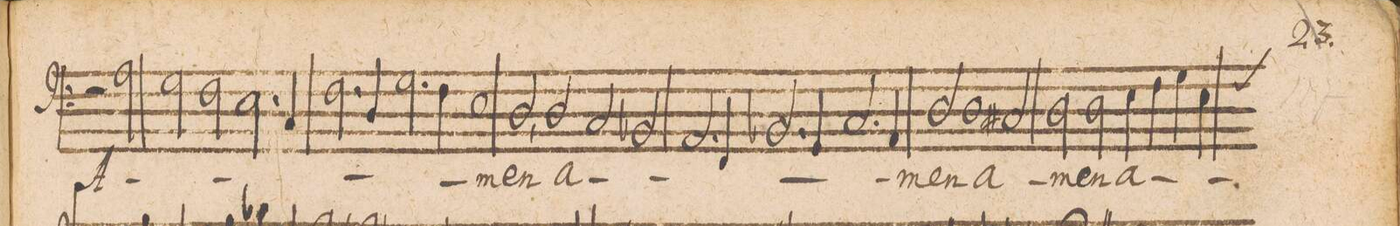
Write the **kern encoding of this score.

**kern	**text
*I"BASSVS.	*
*clefF4	*
*k[]	*
*met(C|)	*
*M2/1	*
2r	.
2A\	A-
=67-	=67-
2G\	.
2F\	.
2.E\	.
4C/	.
=68-	=68-
2.F\	.
4D/	.
2.G\	.
4F\	.
=69-	=69-
1E	.
2D,/	-men
2D/	a-
=70-	=70-
2C/	.
2BB-X/	.
2.AA/	.
4FF/	.
=71-	=71-
2.BB-X/	.
4GG/	.
2.C/	.
4AA/	.
=72-	=72-
2D/	-men
1D	a-
2C#X/	.
=73-	=73-
2D\	.
2D\	-men
4E\	a-
4F\	.
4G\	.
*custos:F	*
4E\	.
=74-	=74-
*-	*-
